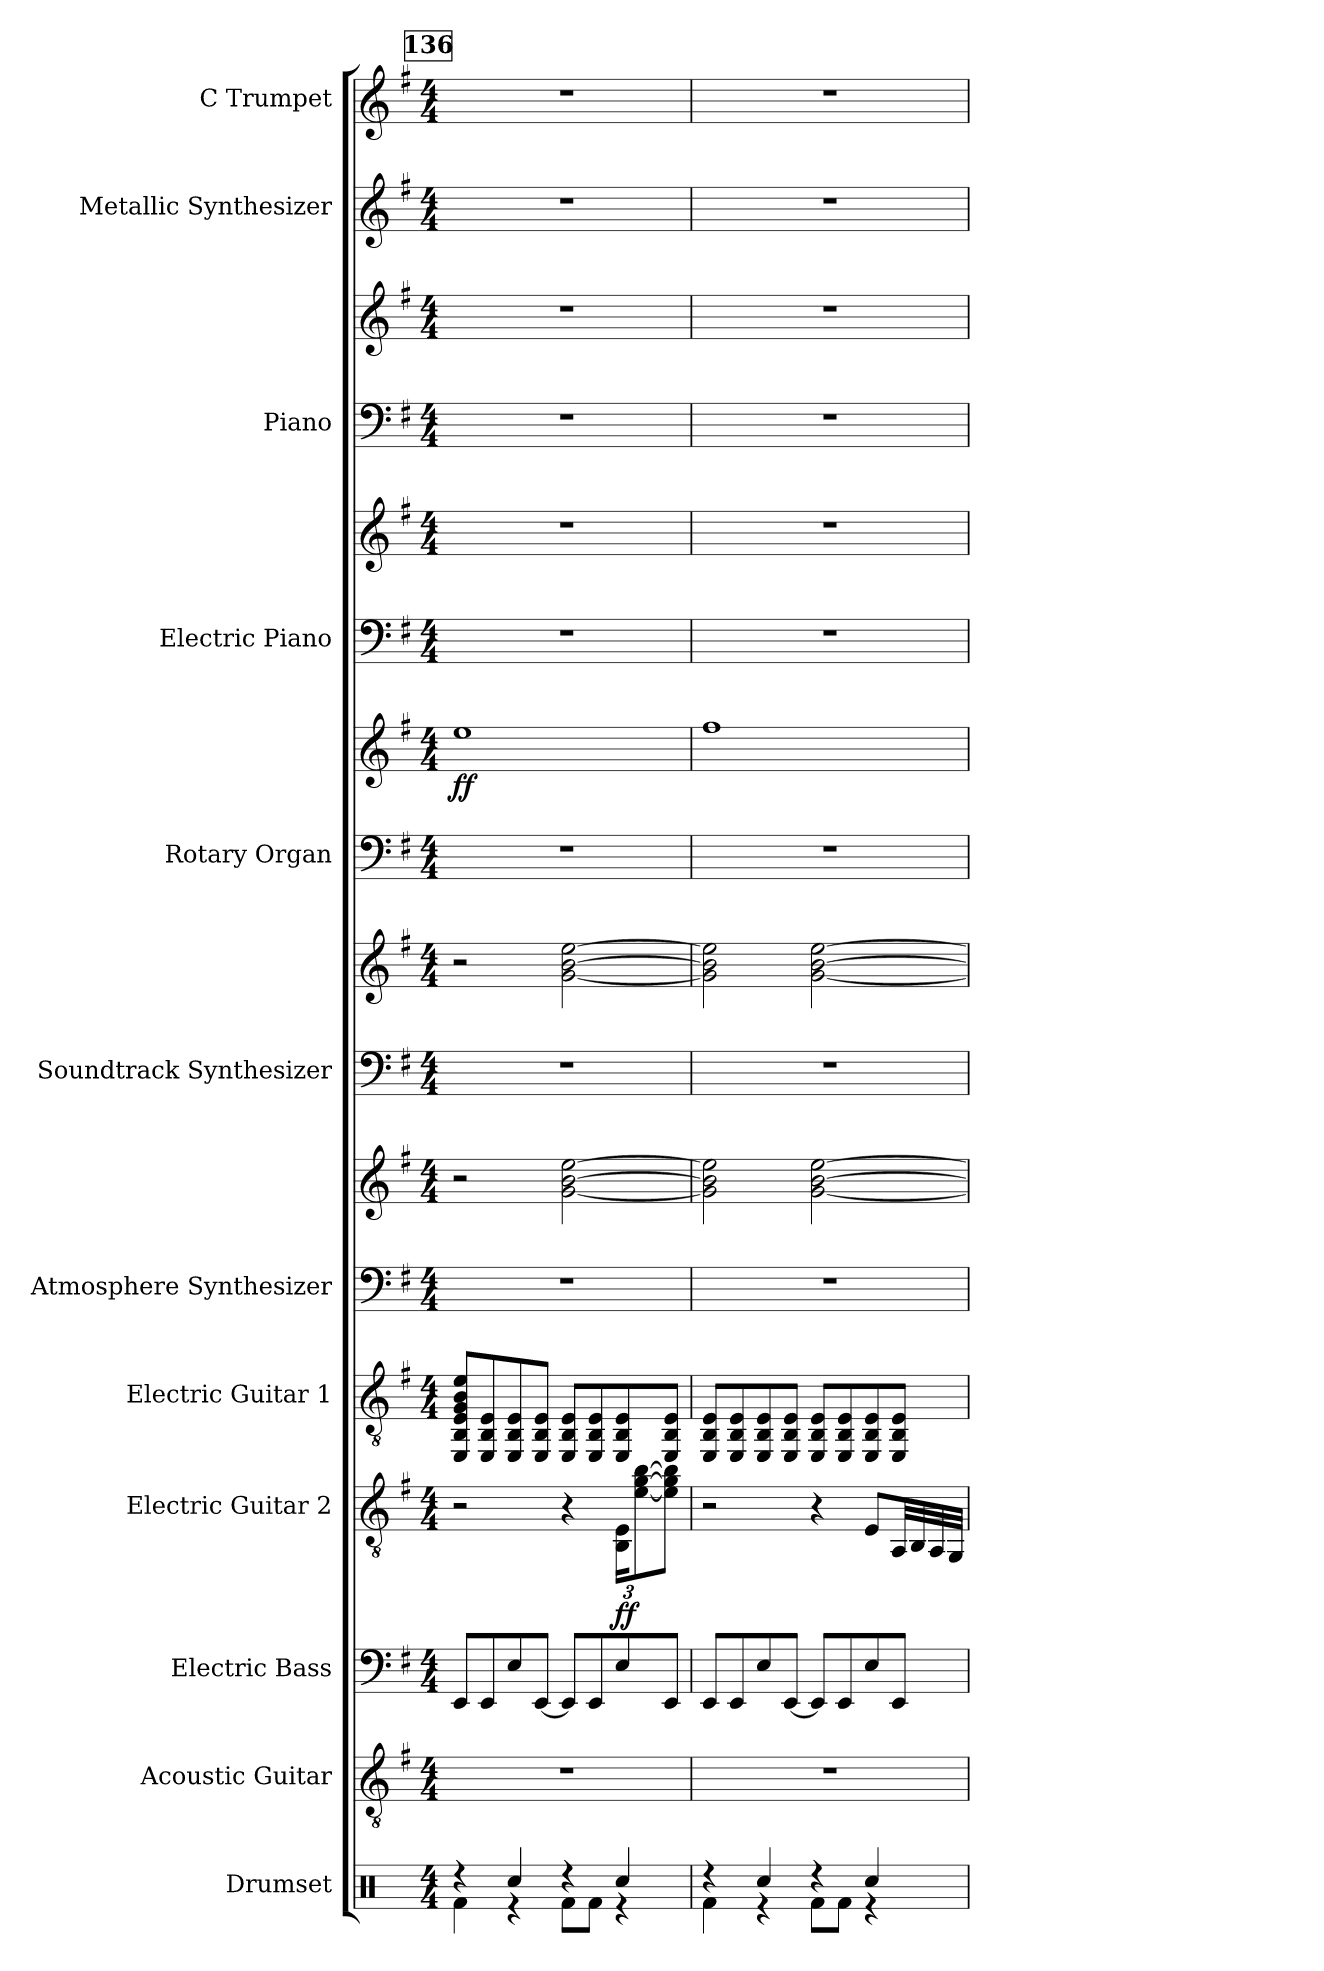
**kern	**kern	**kern	**kern	**dynam	**kern	**kern	**kern	**kern	**kern	**kern	**kern	**dynam	**kern	**kern	**kern	**kern	**kern	**kern
*part12	*part11	*part10	*part9	*part9	*part8	*part7	*part7	*part6	*part6	*part5	*part5	*part5	*part4	*part4	*part3	*part3	*part2	*part1
*staff17	*staff16	*staff15	*staff14	*staff14	*staff13	*staff12	*staff11	*staff10	*staff9	*staff8	*staff7	*staff7/8	*staff6	*staff5	*staff4	*staff3	*staff2	*staff1
*I"Drumset	*I"Acoustic Guitar	*I"Electric Bass	*I"Electric Guitar 2	*	*I"Electric Guitar 1	*I"Atmosphere Synthesizer	*	*I"Soundtrack Synthesizer	*	*I"Rotary Organ	*	*	*I"Electric Piano	*	*I"Piano	*	*I"Metallic Synthesizer	*I"C Trumpet
*I'Drs.	*I'Guit.	*I'El. B.	*I'El. Guit. 2	*	*I'El. Guit. 1	*I'Synth.	*	*I'Synth.	*	*I'Rot. Org.	*	*	*I'El. Pno.	*	*I'Pno.	*	*I'Synth.	*I'C Tpt.
*clefX	*clefGv2	*clefF4	*clefGv2	*	*clefGv2	*clefF4	*clefG2	*clefF4	*clefG2	*clefF4	*clefG2	*	*clefF4	*clefG2	*clefF4	*clefG2	*clefG2	*clefG2
*	*	*ITrd7c12	*	*	*	*	*	*	*	*	*	*	*	*	*	*	*	*
*k[]	*k[f#]	*k[f#]	*k[f#]	*	*k[f#]	*k[f#]	*k[f#]	*k[f#]	*k[f#]	*k[f#]	*k[f#]	*	*k[f#]	*k[f#]	*k[f#]	*k[f#]	*k[f#]	*k[f#]
*M4/4	*M4/4	*M4/4	*M4/4	*	*M4/4	*M4/4	*M4/4	*M4/4	*M4/4	*M4/4	*M4/4	*	*M4/4	*M4/4	*M4/4	*M4/4	*M4/4	*M4/4
!!LO:REH:place=s1:a:B:fs=14:t=136
=107	=107	=107	=107	=107	=107	=107	=107	=107	=107	=107	=107	=107	=107	=107	=107	=107	=107	=107
*^	*	*	*	*	*	*	*	*	*	*	*	*	*	*	*	*	*	*
!	!	!	!	!	!	!	!	!	!	!	!	!	!LO:DY:b	!	!	!	!	!	!
4r	4Rf\	1r	8EEE/L	2r	.	8EE/ 8BB/ 8E/ 8G/ 8B/ 8e/L	1r	2r	1r	2r	1r	1ee	ff	1r	1r	1r	1r	1r	1r
.	.	.	8EEE/	.	.	8EE/ 8BB/ 8E/	.	.	.	.	.	.	.	.	.	.	.	.	.
4Rcc/	4r	.	8EE/	.	.	8EE/ 8BB/ 8E/	.	.	.	.	.	.	.	.	.	.	.	.	.
.	.	.	[8EEE/J	.	.	8EE/ 8BB/ 8E/J	.	.	.	.	.	.	.	.	.	.	.	.	.
4r	8Rf\L	.	8EEE/L]	4r	.	8EE/ 8BB/ 8E/L	.	[2g\ [2b\ [2ee\	.	[2g\ [2b\ [2ee\	.	.	.	.	.	.	.	.	.
.	8Rf\J	.	8EEE/	.	.	8EE/ 8BB/ 8E/	.	.	.	.	.	.	.	.	.	.	.	.	.
*	*	*	*	*Xbrackettup	*	*	*	*	*	*	*	*	*	*	*	*	*	*	*
!	!	!	!	!	!LO:DY:b	!	!	!	!	!	!	!	!	!	!	!	!	!	!
4Rcc/	4r	.	8EE/	24BB\ 24E\KL	ff	8EE/ 8BB/ 8E/	.	.	.	.	.	.	.	.	.	.	.	.	.
.	.	.	.	[12e\ [12g\ [12b\	.	.	.	.	.	.	.	.	.	.	.	.	.	.	.
.	.	.	8EEE/J	8e\] 8g\] 8b\]J	.	8EE/ 8BB/ 8E/J	.	.	.	.	.	.	.	.	.	.	.	.	.
=108	=108	=108	=108	=108	=108	=108	=108	=108	=108	=108	=108	=108	=108	=108	=108	=108	=108	=108	=108
4r	4Rf\	1r	8EEE/L	2r	.	8EE/ 8BB/ 8E/L	1r	2g\] 2b\] 2ee\]	1r	2g\] 2b\] 2ee\]	1r	1ff#	.	1r	1r	1r	1r	1r	1r
.	.	.	8EEE/	.	.	8EE/ 8BB/ 8E/	.	.	.	.	.	.	.	.	.	.	.	.	.
4Rcc/	4r	.	8EE/	.	.	8EE/ 8BB/ 8E/	.	.	.	.	.	.	.	.	.	.	.	.	.
.	.	.	[8EEE/J	.	.	8EE/ 8BB/ 8E/J	.	.	.	.	.	.	.	.	.	.	.	.	.
4r	8Rf\L	.	8EEE/L]	4r	.	8EE/ 8BB/ 8E/L	.	[2g\ [2b\ [2ee\	.	[2g\ [2b\ [2ee\	.	.	.	.	.	.	.	.	.
.	8Rf\J	.	8EEE/	.	.	8EE/ 8BB/ 8E/	.	.	.	.	.	.	.	.	.	.	.	.	.
4Rcc/	4r	.	8EE/	8E/L	.	8EE/ 8BB/ 8E/	.	.	.	.	.	.	.	.	.	.	.	.	.
.	.	.	8EEE/J	32AA/LL	.	8EE/ 8BB/ 8E/J	.	.	.	.	.	.	.	.	.	.	.	.	.
.	.	.	.	32BB/	.	.	.	.	.	.	.	.	.	.	.	.	.	.	.
.	.	.	.	32AA/	.	.	.	.	.	.	.	.	.	.	.	.	.	.	.
.	.	.	.	32GG/JJJ	.	.	.	.	.	.	.	.	.	.	.	.	.	.	.
*v	*v	*	*	*	*	*	*	*	*	*	*	*	*	*	*	*	*	*	*
=	=	=	=	=	=	=	=	=	=	=	=	=	=	=	=	=	=	=
*-	*-	*-	*-	*-	*-	*-	*-	*-	*-	*-	*-	*-	*-	*-	*-	*-	*-	*-
